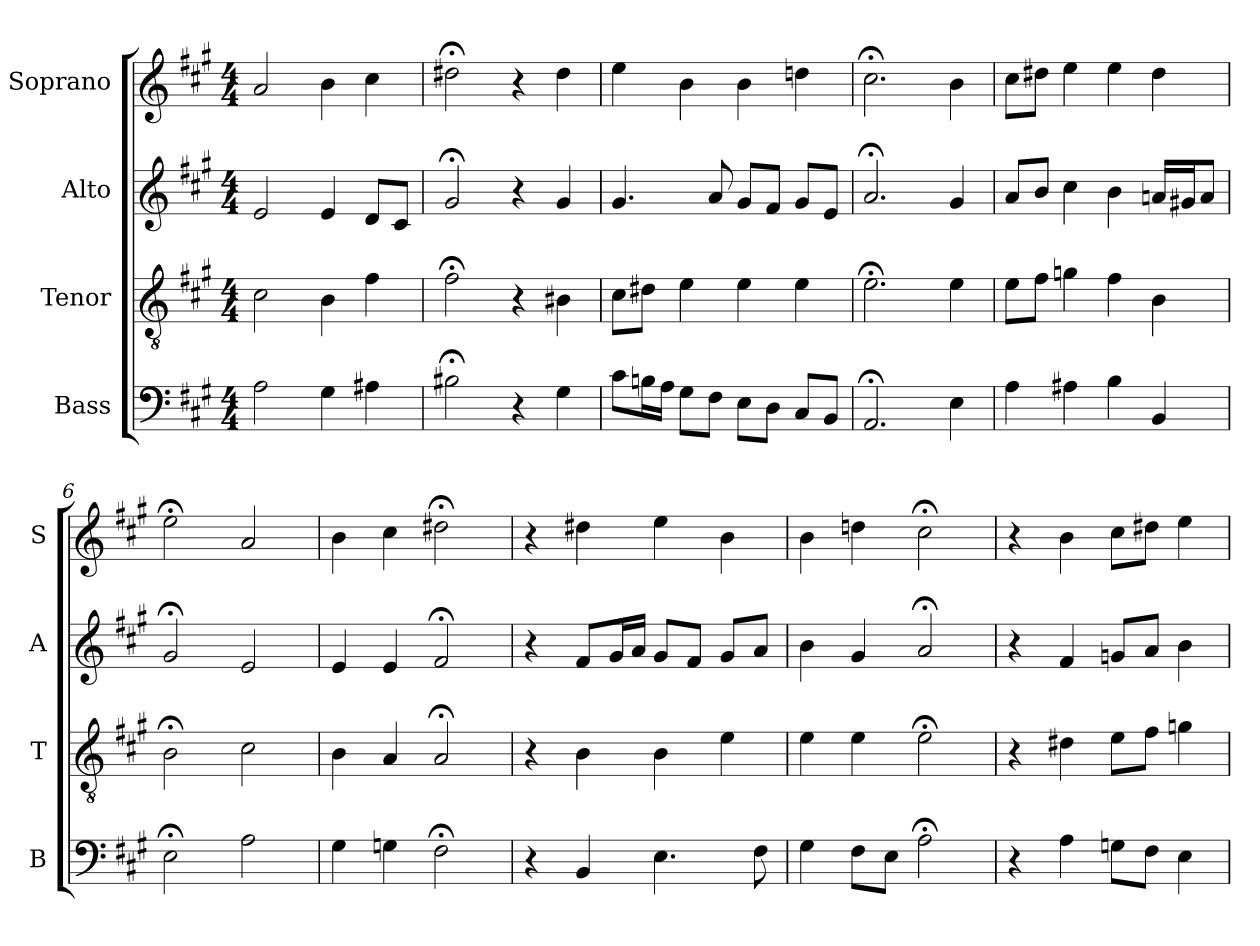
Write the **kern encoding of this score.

**kern	**kern	**kern	**kern
*part4	*part3	*part2	*part1
*staff4	*staff3	*staff2	*staff1
*I"Bass	*I"Tenor	*I"Alto	*I"Soprano
*I'B	*I'T	*I'A	*I'S
*clefF4	*clefGv2	*clefG2	*clefG2
*k[f#c#g#]	*k[f#c#g#]	*k[f#c#g#]	*k[f#c#g#]
*A:	*A:	*A:	*A:
*M4/4	*M4/4	*M4/4	*M4/4
*MM100	*MM100	*MM100	*MM100
=1	=1	=1	=1
2A	2c#	2e	2a
4G#	4B	4e	4b
4A#X	4f#	8dL	4cc#
.	.	8c#J	.
=2	=2	=2	=2
2B#X;<	2f#;<	2g#;<	2dd#X;<
4r	4r	4r	4r
4G#	4B#X	4g#	4dd#
=3	=3	=3	=3
8c#L	8c#L	4.g#	4ee
16BnL	8d#XJ	.	.
16AJJ	.	.	.
8G#L	4e	.	4b
8F#J	.	8a	.
8EL	4e	8g#L	4b
8DJ	.	8f#J	.
8C#L	4e	8g#L	4ddn
8BBJ	.	8eJ	.
=4	=4	=4	=4
2.AA;<	2.e;<	2.a;<	2.cc#;<
4E	4e	4g#	4b
=5	=5	=5	=5
4A	8eL	8aL	8cc#L
.	8f#J	8bJ	8dd#XJ
4A#X	4gn	4cc#	4ee
4B	4f#	4b	4ee
4BB	4B	16anLL	4dd#
.	.	16g#XJ	.
.	.	8aJ	.
=6	=6	=6	=6
2E;<	2B;<	2g#;<	2ee;<
2A	2c#	2e	2a
=7	=7	=7	=7
4G#	4B	4e	4b
4Gn	4A	4e	4cc#
2F#;<	2A;<	2f#;<	2dd#X;<
=8	=8	=8	=8
4r	4r	4r	4r
4BB	4B	8f#L	4dd#X
.	.	16g#L	.
.	.	16aJJ	.
4.E	4B	8g#L	4ee
.	.	8f#J	.
.	4e	8g#L	4b
8F#	.	8aJ	.
=9	=9	=9	=9
4G#	4e	4b	4b
8F#L	4e	4g#	4ddn
8EJ	.	.	.
2A;<	2e;<	2a;<	2cc#;<
=10	=10	=10	=10
4r	4r	4r	4r
4A	4d#X	4f#	4b
8GnL	8eL	8gnL	8cc#L
8F#J	8f#J	8aJ	8dd#XJ
4E	4gn	4b	4ee
=	=	=	=
*-	*-	*-	*-
